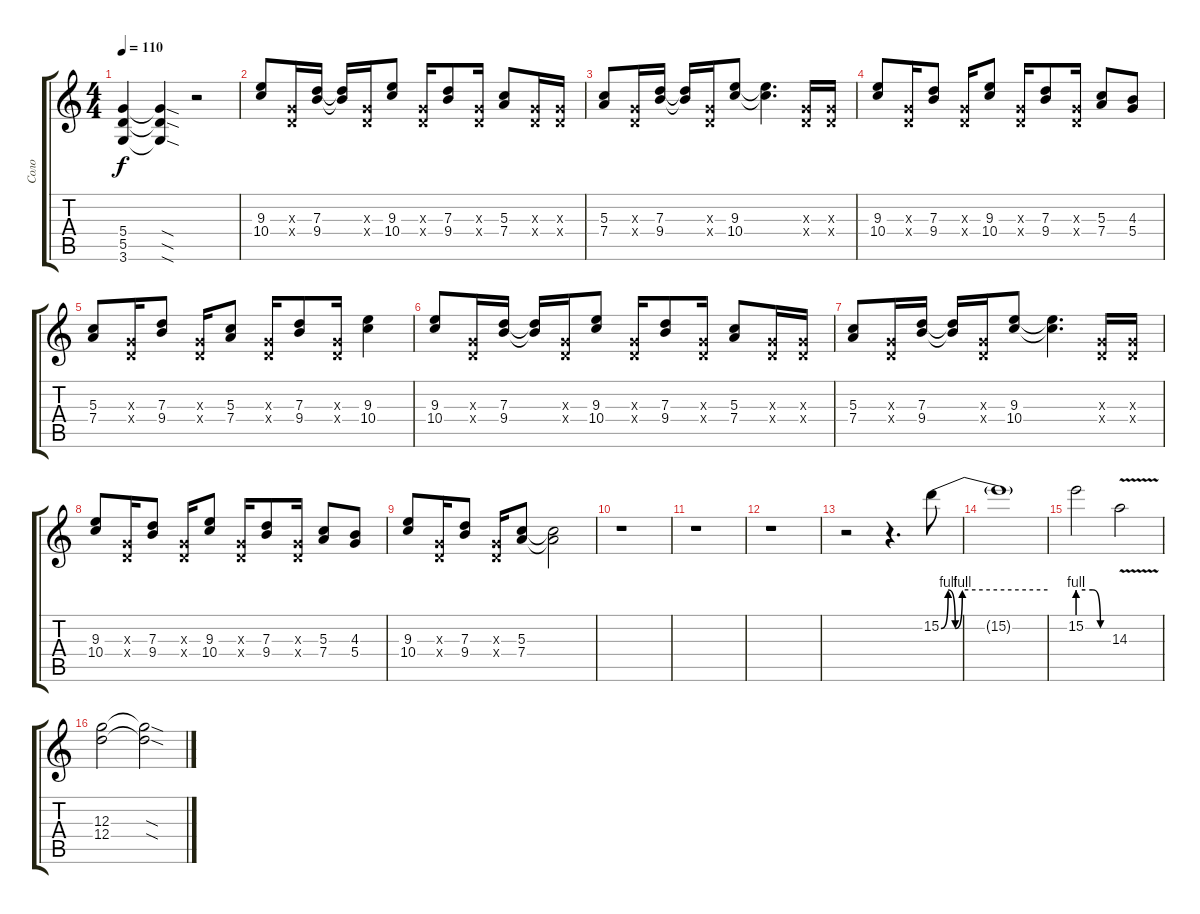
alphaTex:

\track ("Соло" "Соло") {instrument distortionguitar}
\staff {score tabs}
\tuning (E4 B3 G3 D3 A2 E2) {hide}
\ts (4 4)
\tempo 110
\clef g2
\ks c
(5.4 5.5 3.6).4{dy f} (5.4{sod t} 5.5{sod t} 3.6{sod t}).4 r.2 |
(9.3 10.4).8 (0.3{x} 0.4{x}).16 (7.3 9.4).16 (7.3{t} 9.4{t}).16 (0.3{x} 0.4{x}).16 (9.3 10.4).8 (0.3{x} 0.4{x}).16 (7.3 9.4).8 (0.3{x} 0.4{x}).16 (5.3 7.4).8 (0.3{x} 0.4{x}).16 (0.3{x} 0.4{x}).16 |
(5.3 7.4).8 (0.3{x} 0.4{x}).16 (7.3 9.4).16 (7.3{t} 9.4{t}).16 (0.3{x} 0.4{x}).16 (9.3 10.4).8 (9.3{t} 10.4{t}).4{d} (0.3{x} 0.4{x}).16 (0.3{x} 0.4{x}).16 |
(9.3 10.4).8 (0.3{x} 0.4{x}).16 (7.3 9.4).8 (0.3{x} 0.4{x}).16 (9.3 10.4).8 (0.3{x} 0.4{x}).16 (7.3 9.4).8 (0.3{x} 0.4{x}).16 (5.3 7.4).8 (4.3 5.4).8 |
(5.3 7.4).8 (0.3{x} 0.4{x}).16 (7.3 9.4).8 (0.3{x} 0.4{x}).16 (5.3 7.4).8 (0.3{x} 0.4{x}).16 (7.3 9.4).8 (0.3{x} 0.4{x}).16 (9.3 10.4).4 |
(9.3 10.4).8 (0.3{x} 0.4{x}).16 (7.3 9.4).16 (7.3{t} 9.4{t}).16 (0.3{x} 0.4{x}).16 (9.3 10.4).8 (0.3{x} 0.4{x}).16 (7.3 9.4).8 (0.3{x} 0.4{x}).16 (5.3 7.4).8 (0.3{x} 0.4{x}).16 (0.3{x} 0.4{x}).16 |
(5.3 7.4).8 (0.3{x} 0.4{x}).16 (7.3 9.4).16 (7.3{t} 9.4{t}).16 (0.3{x} 0.4{x}).16 (9.3 10.4).8 (9.3{t} 10.4{t}).4{d} (0.3{x} 0.4{x}).16 (0.3{x} 0.4{x}).16 |
(9.3 10.4).8 (0.3{x} 0.4{x}).16 (7.3 9.4).8 (0.3{x} 0.4{x}).16 (9.3 10.4).8 (0.3{x} 0.4{x}).16 (7.3 9.4).8 (0.3{x} 0.4{x}).16 (5.3 7.4).8 (4.3 5.4).8 |
(9.3 10.4).8 (0.3{x} 0.4{x}).16 (7.3 9.4).8 (0.3{x} 0.4{x}).16 (5.3 7.4).8 (5.3{t} 7.4{t}).2 |
r.1 |
r.1 |
r.1 |
r.2 r.4{d} 15.2{be (custom 0 0 4 4 8 0 12 4 60 4)}.8 |
15.2{t}.1 |
15.2{be (custom 0 4 15 4 30 4 45 0 60 0)}.2 14.3{v}.2 |
(12.3 12.4).2 (12.3{sod t} 12.4{sod t}).2
